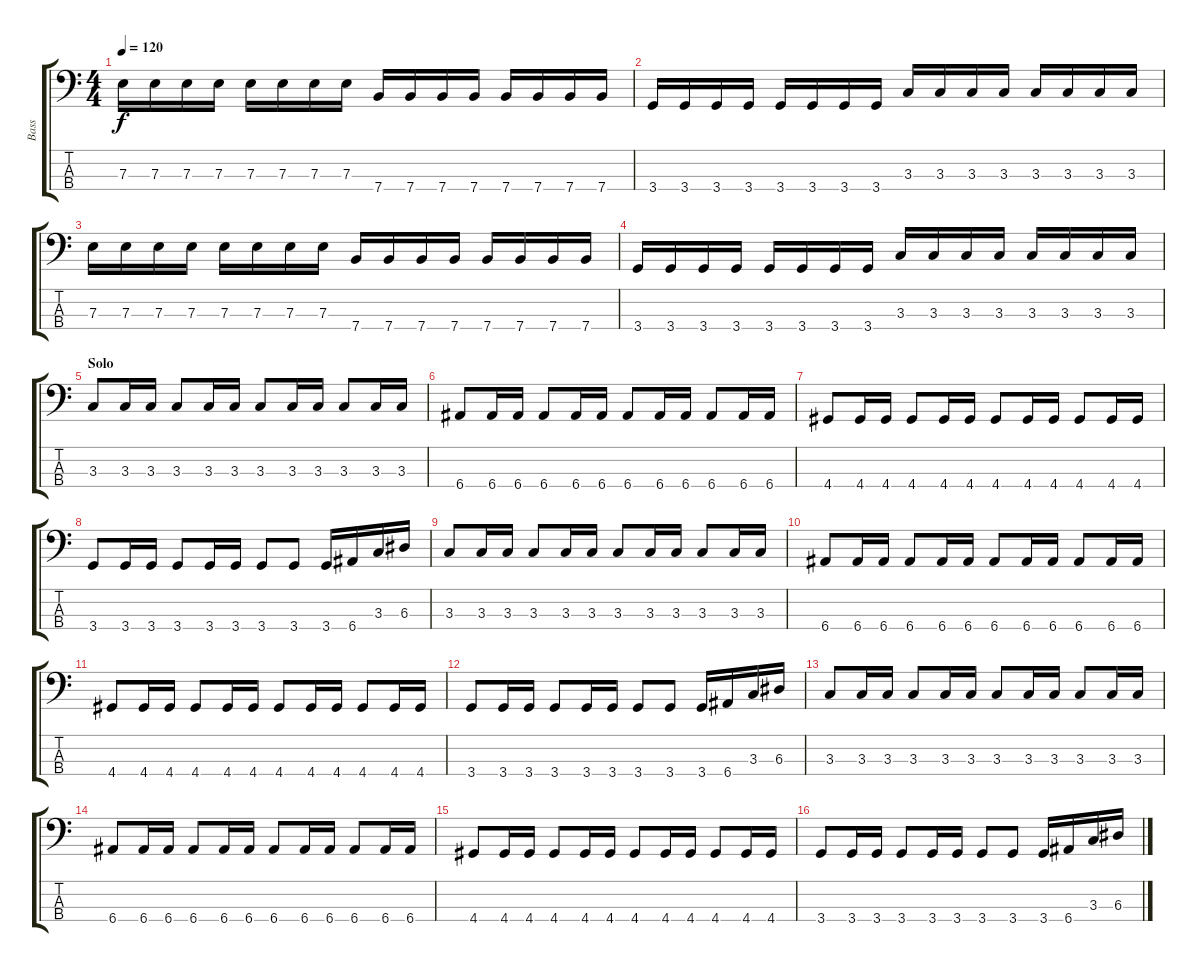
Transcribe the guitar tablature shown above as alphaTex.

\track ("Bass" "Bass") {instrument electricbassfinger}
\staff {score tabs}
\tuning (G2 D2 A1 E1) {hide}
\ts (4 4)
\tempo 120
\clef f4
\ks c
7.3.16{dy f} 7.3.16 7.3.16 7.3.16 7.3.16 7.3.16 7.3.16 7.3.16 7.4.16 7.4.16 7.4.16 7.4.16 7.4.16 7.4.16 7.4.16 7.4.16 |
3.4.16 3.4.16 3.4.16 3.4.16 3.4.16 3.4.16 3.4.16 3.4.16 3.3.16 3.3.16 3.3.16 3.3.16 3.3.16 3.3.16 3.3.16 3.3.16 |
7.3.16 7.3.16 7.3.16 7.3.16 7.3.16 7.3.16 7.3.16 7.3.16 7.4.16 7.4.16 7.4.16 7.4.16 7.4.16 7.4.16 7.4.16 7.4.16 |
3.4.16 3.4.16 3.4.16 3.4.16 3.4.16 3.4.16 3.4.16 3.4.16 3.3.16 3.3.16 3.3.16 3.3.16 3.3.16 3.3.16 3.3.16 3.3.16 |
\section ("" "Solo")
3.3.8 3.3.16 3.3.16 3.3.8 3.3.16 3.3.16 3.3.8 3.3.16 3.3.16 3.3.8 3.3.16 3.3.16 |
6.4.8 6.4.16 6.4.16 6.4.8 6.4.16 6.4.16 6.4.8 6.4.16 6.4.16 6.4.8 6.4.16 6.4.16 |
4.4.8 4.4.16 4.4.16 4.4.8 4.4.16 4.4.16 4.4.8 4.4.16 4.4.16 4.4.8 4.4.16 4.4.16 |
3.4.8 3.4.16 3.4.16 3.4.8 3.4.16 3.4.16 3.4.8 3.4.8 3.4.16 6.4.16 3.3.16 6.3.16 |
3.3.8 3.3.16 3.3.16 3.3.8 3.3.16 3.3.16 3.3.8 3.3.16 3.3.16 3.3.8 3.3.16 3.3.16 |
6.4.8 6.4.16 6.4.16 6.4.8 6.4.16 6.4.16 6.4.8 6.4.16 6.4.16 6.4.8 6.4.16 6.4.16 |
4.4.8 4.4.16 4.4.16 4.4.8 4.4.16 4.4.16 4.4.8 4.4.16 4.4.16 4.4.8 4.4.16 4.4.16 |
3.4.8 3.4.16 3.4.16 3.4.8 3.4.16 3.4.16 3.4.8 3.4.8 3.4.16 6.4.16 3.3.16 6.3.16 |
3.3.8 3.3.16 3.3.16 3.3.8 3.3.16 3.3.16 3.3.8 3.3.16 3.3.16 3.3.8 3.3.16 3.3.16 |
6.4.8 6.4.16 6.4.16 6.4.8 6.4.16 6.4.16 6.4.8 6.4.16 6.4.16 6.4.8 6.4.16 6.4.16 |
4.4.8 4.4.16 4.4.16 4.4.8 4.4.16 4.4.16 4.4.8 4.4.16 4.4.16 4.4.8 4.4.16 4.4.16 |
3.4.8 3.4.16 3.4.16 3.4.8 3.4.16 3.4.16 3.4.8 3.4.8 3.4.16 6.4.16 3.3.16 6.3.16
